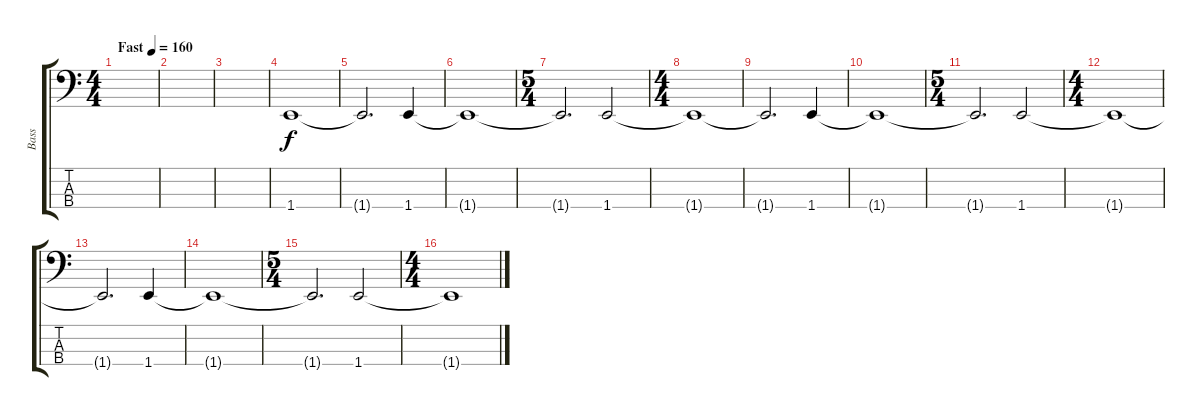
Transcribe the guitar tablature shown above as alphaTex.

\track ("Bass" "Bass") {instrument electricbassfinger}
\staff {score tabs}
\tuning (Gb2 Db2 Ab1 Eb1) {hide}
\ts (4 4)
\tempo (160 "Fast")
\clef f4
\ks c
|
|
|
1.4.1 |
1.4{t}.2{d} 1.4.4 |
1.4{t}.1 |
\ts (5 4)
1.4{t}.2{d} 1.4.2 |
\ts (4 4)
1.4{t}.1 |
1.4{t}.2{d} 1.4.4 |
1.4{t}.1 |
\ts (5 4)
1.4{t}.2{d} 1.4.2 |
\ts (4 4)
1.4{t}.1 |
1.4{t}.2{d} 1.4.4 |
1.4{t}.1 |
\ts (5 4)
1.4{t}.2{d} 1.4.2 |
\ts (4 4)
1.4{t}.1
